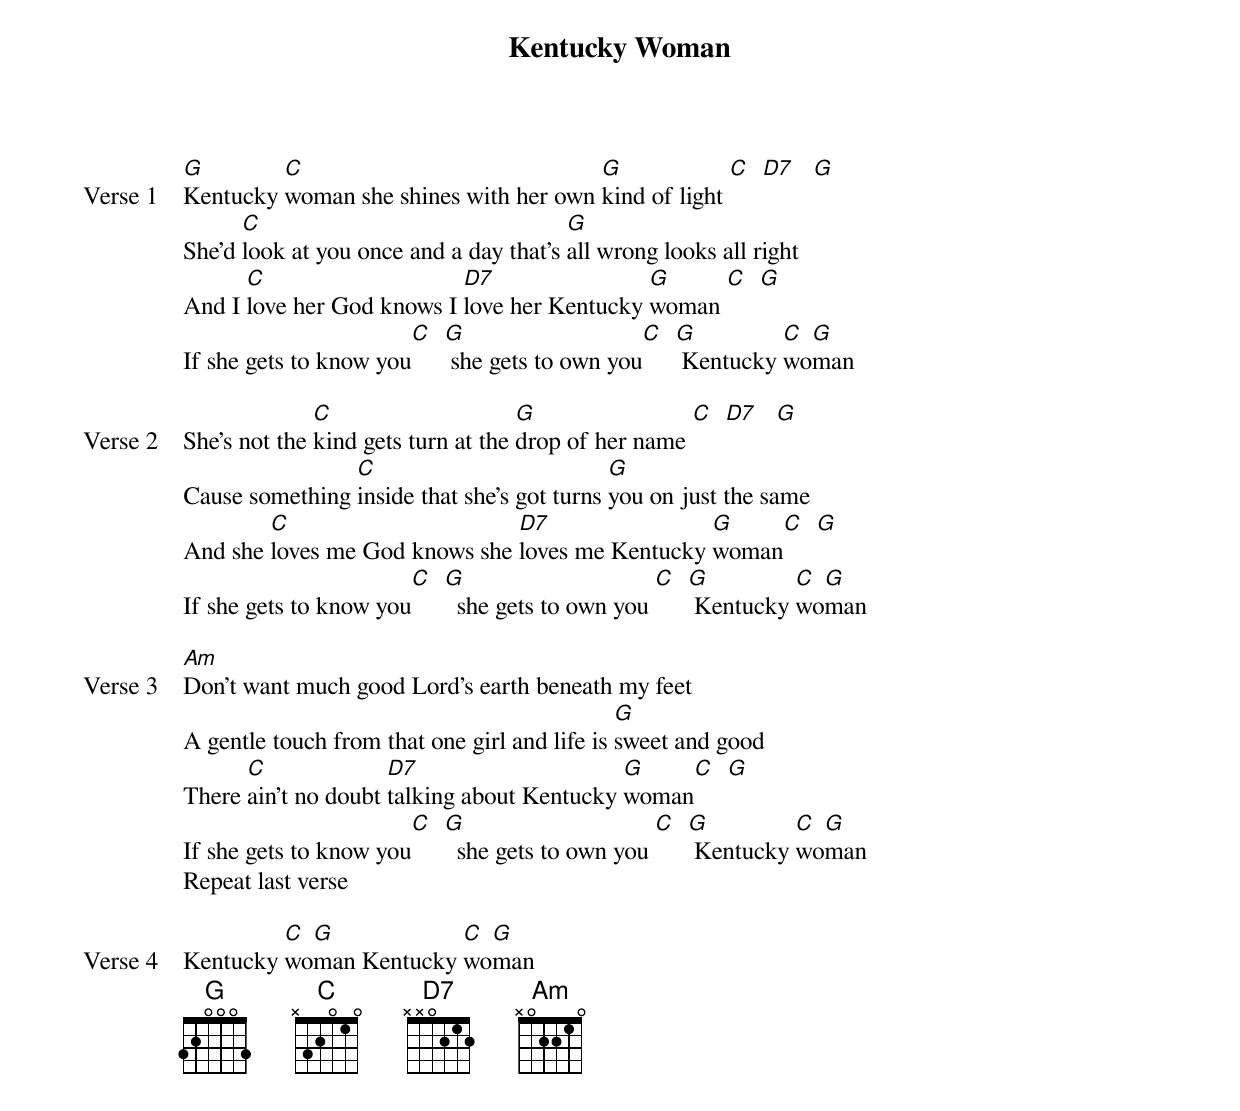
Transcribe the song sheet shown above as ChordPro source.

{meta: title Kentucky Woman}
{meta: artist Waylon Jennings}
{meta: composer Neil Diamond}

{start_of_verse: Verse 1}
[G]Kentucky [C]woman she shines with her own [G]kind of light [C]  [D7]   [G]
She'd [C]look at you once and a day that's [G]all wrong looks all right
And I [C]love her God knows I [D7]love her Kentucky [G]woman [C]  [G]
If she gets to know you[C]  [G] she gets to own you[C]  [G] Kentucky [C]wo[G]man
{end_of_verse}

{start_of_verse: Verse 2}
She's not the [C]kind gets turn at the [G]drop of her name [C]  [D7]   [G]
Cause something [C]inside that she's got turns [G]you on just the same
And she [C]loves me God knows she [D7]loves me Kentucky [G]woman[C]  [G]
If she gets to know you[C]  [G]  she gets to own you [C]  [G] Kentucky [C]wo[G]man
{end_of_verse}

{start_of_verse: Verse 3}
[Am]Don't want much good Lord's earth beneath my feet
A gentle touch from that one girl and life is [G]sweet and good
There [C]ain't no doubt [D7]talking about Kentucky [G]woman[C]  [G]
If she gets to know you[C]  [G]  she gets to own you [C]  [G] Kentucky [C]wo[G]man
Repeat last verse
{end_of_verse}

{start_of_verse: Verse 4}
Kentucky [C]wo[G]man Kentucky [C]wo[G]man
{end_of_verse}
